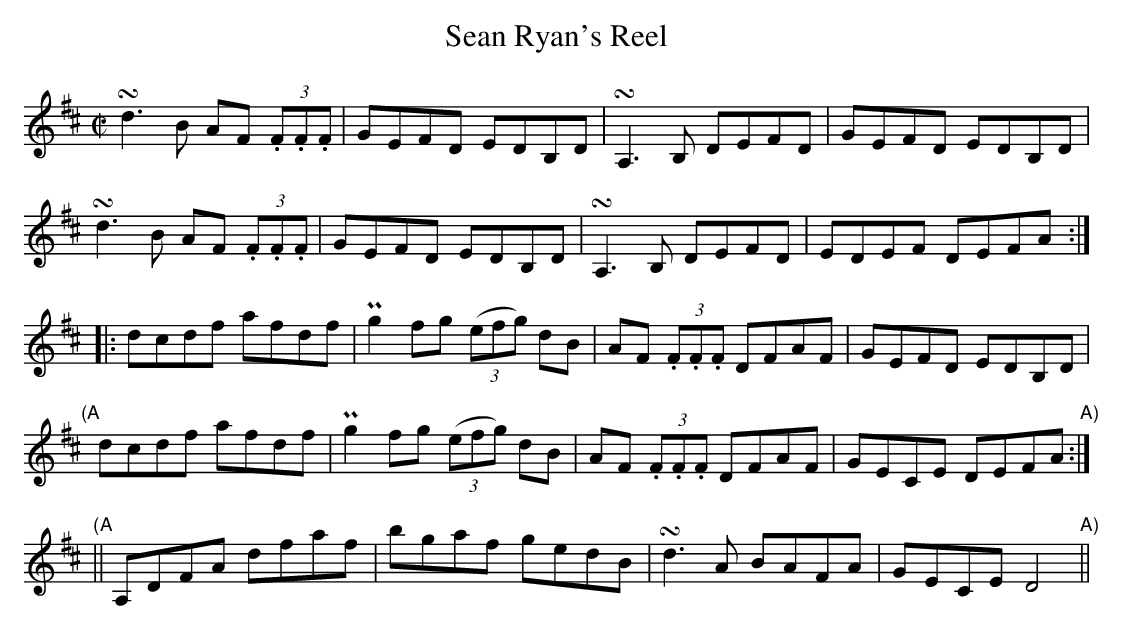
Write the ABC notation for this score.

X:1
U: ~ = !turn!
T:Sean Ryan's Reel
M:C|
L:1/8
K:D
~d3w B AF (3.F.F.F | GEFD EDB,D | ~A,3 B, DEFD | GEFD EDB,D |
~d3w B AF (3.F.F.F | GEFD EDB,D | ~A,3 B, DEFD | EDEF DEFA ::
dcdf afdf | Pg2 fg ((3efg) dB | AF (3.F.F.F DFAF | GEFD EDB,D |
"(A"[|] dcdf afdf | Pg2 fg ((3efg) dB | AF (3.F.F.F DFAF | GECE DEFA "A)":|]
"(A"|| A,DFA dfaf | bgaf gedB | ~d3 A BAFA | GECE D4 "A)"||
